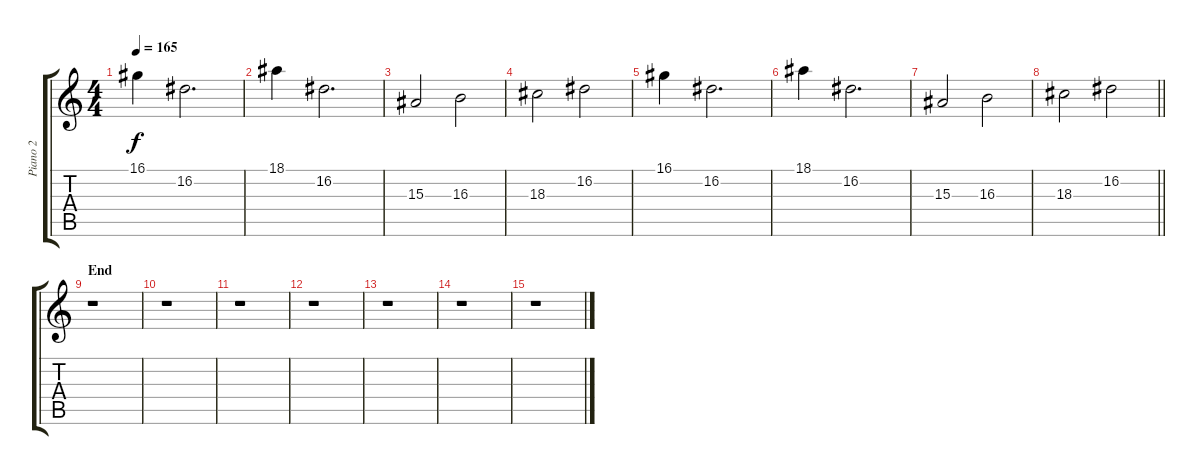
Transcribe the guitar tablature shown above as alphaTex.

\track ("Piano 2" "Piano 2") {instrument lead3calliope}
\staff {score tabs}
\tuning (E4 B3 G3 D3 A2 E2) {hide}
\ts (4 4)
\tempo 165
\clef g2
\ks c
16.1.4{dy f} 16.2.2{d} |
18.1.4 16.2.2{d} |
15.3.2 16.3.2 |
18.3.2 16.2.2 |
16.1.4 16.2.2{d} |
18.1.4 16.2.2{d} |
15.3.2 16.3.2 |
\barLineRight lightlight
18.3.2 16.2.2 |
\section ("" "End")
r.1 |
r.1 |
r.1 |
r.1 |
r.1 |
r.1 |
r.1
